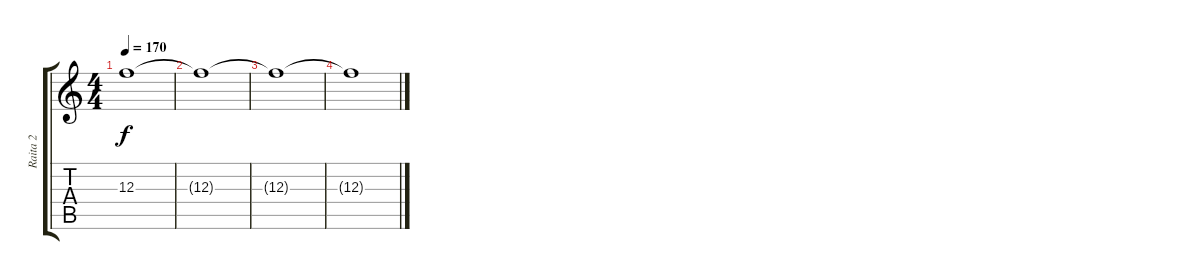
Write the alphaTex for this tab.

\track ("Raita 2" "Raita 2") {instrument distortionguitar}
\staff {score tabs}
\tuning (D4 A3 F3 C3 G2 C2) {hide}
\ts (4 4)
\tempo 170
\clef g2
\ks c
12.3.1{dy f} |
12.3{t}.1 |
12.3{t}.1 |
12.3{t}.1
